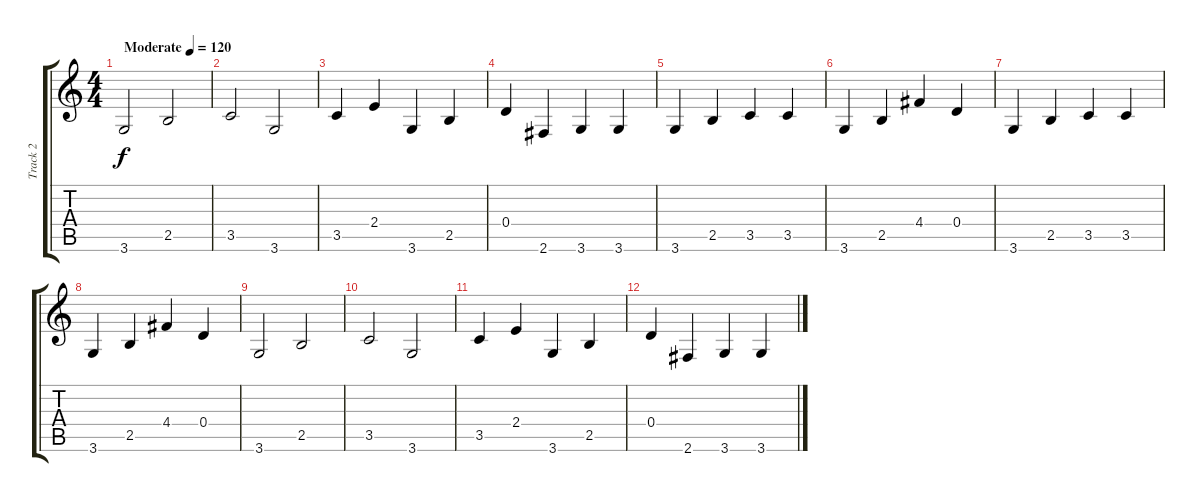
\track ("Track 2" "Track 2") {instrument acousticguitarsteel}
\staff {score tabs}
\tuning (E4 B3 G3 D3 A2 E2) {hide}
\ts (4 4)
\tempo (120 "Moderate")
\clef g2
\ks c
3.6.2{dy f instrument acousticguitarsteel} 2.5.2 |
3.5.2 3.6.2 |
3.5.4 2.4.4 3.6.4 2.5.4 |
0.4.4 2.6.4 3.6.4 3.6.4 |
3.6.4 2.5.4 3.5.4 3.5.4 |
3.6.4 2.5.4 4.4.4 0.4.4 |
3.6.4 2.5.4 3.5.4 3.5.4 |
3.6.4 2.5.4 4.4.4 0.4.4 |
3.6.2 2.5.2 |
3.5.2 3.6.2 |
3.5.4 2.4.4 3.6.4 2.5.4 |
0.4.4 2.6.4 3.6.4 3.6.4
